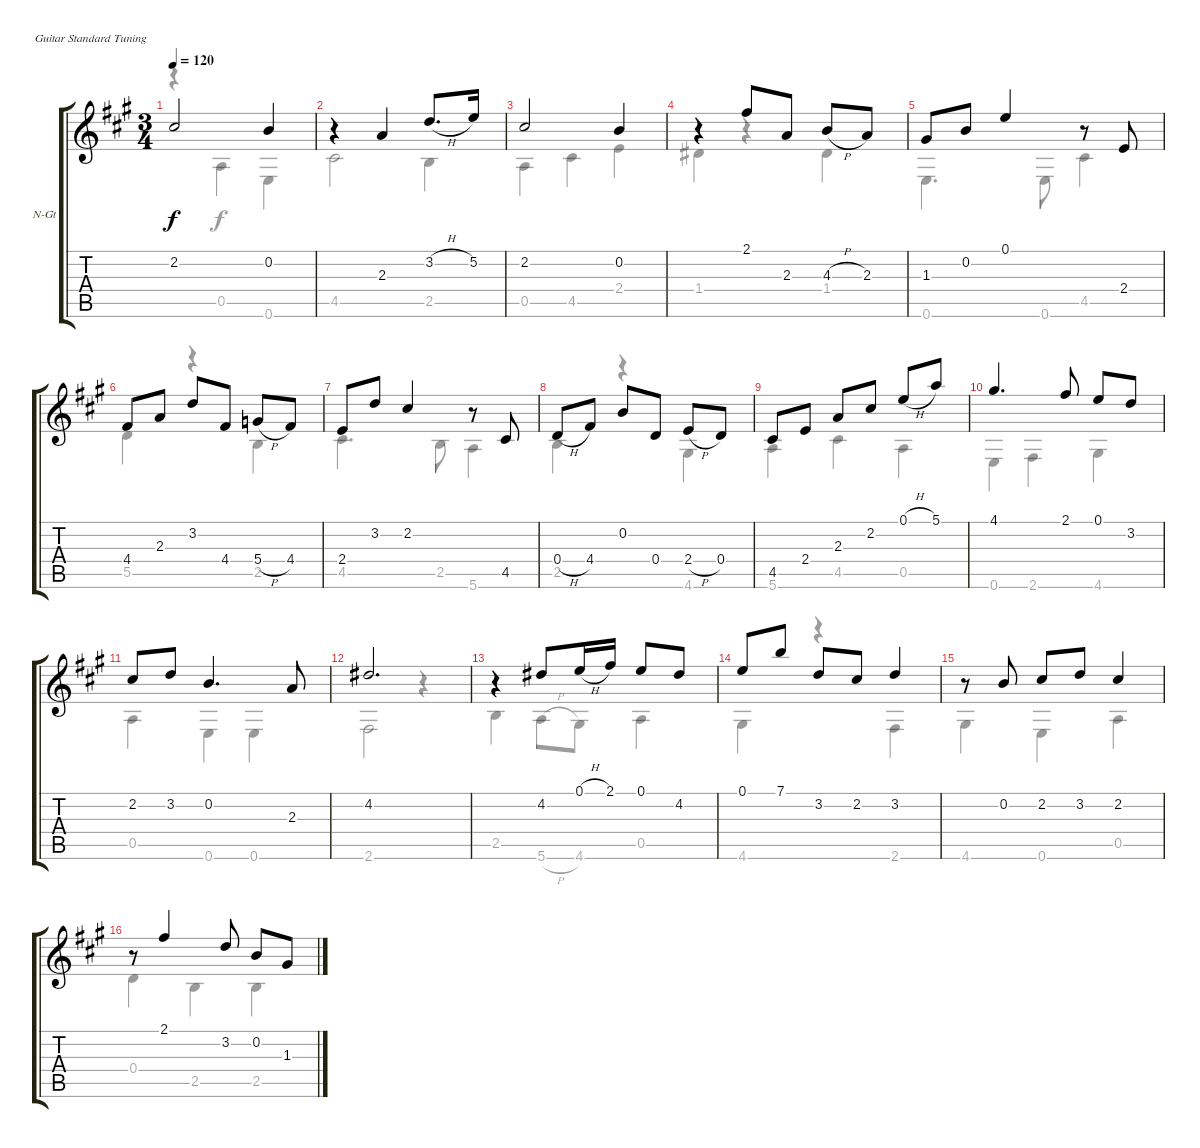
\bracketExtendMode groupsimilarinstruments
\firstSystemTrackNameOrientation horizontal
\otherSystemsTrackNameOrientation horizontal
\track ("Guitar" "N-Gt") {instrument acousticguitarnylon}
\staff {score tabs}
\tuning (E4 B3 G3 D3 A2 E2)
\voice
\ts (3 4)
\tempo 120
\clef g2
\ks a
2.2.2{dy f} 0.2.4 |
r.4 2.3.4 3.2{h}.8{d} 5.2.16 |
2.2.2 0.2.4 |
r.4 2.1.8 2.3.8 4.3{h}.8 2.3.8 |
1.3.8 0.2.8 0.1.4 r.8 2.4.8 |
4.4.8 2.3.8 3.2.8 4.4.8 5.4{h}.8 4.4.8 |
2.4.8 3.2.8 2.2.4 r.8 4.5.8 |
0.4{h}.8 4.4.8 0.2.8 0.4.8 2.4{h}.8 0.4.8 |
4.5.8 2.4.8 2.3.8 2.2.8 0.1{h}.8 5.1.8 |
4.1.4{d} 2.1.8 0.1.8 3.2.8 |
2.2.8 3.2.8 0.2.4{d} 2.3.8 |
4.2.2{d} |
r.4 4.2.8 0.1{h}.16 2.1.16 0.1.8 4.2.8 |
0.1.8 7.1.8 3.2.8 2.2.8 3.2.4 |
r.8 0.2.8 2.2.8 3.2.8 2.2.4 |
r.8 2.1.4 3.2.8 0.2.8 1.3.8
\voice
\clef g2
\ottava regular
\simile none
\ks a
r.4{dy f} 0.5.4 0.6.4 |
4.5.2 2.5.4 |
0.5.4 4.5.4 2.4.4 |
1.4.4 r.4 1.4.4 |
0.6.4{d} 0.6.8 4.5.4 |
5.5.4 r.4 2.5.4 |
4.5.4{d} 2.5.8 5.6.4 |
2.5.4 r.4 4.6.4 |
5.6.4 4.5.4 0.5.4 |
0.6.4 2.6.4 4.6.4 |
0.5.4 0.6.4 0.6.4 |
2.6.2 r.4 |
2.5.4 5.6{h}.8 4.6.8 0.5.4 |
4.6.4 r.4 2.6.4 |
4.6.4 0.6.4 0.5.4 |
0.4.4 2.5.4 2.5.4
